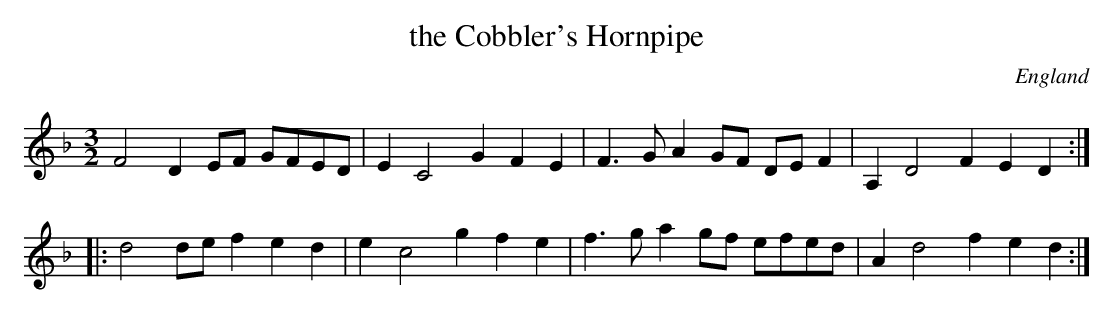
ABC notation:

X:1
T:the Cobbler's Hornpipe
M:3/2
O:England
K:F major
F4 D2EF GFED| E2C4G2 F2E2| F3G A2GF DEF2| A,2D4F2 E2D2::
d4 def2 e2d2| e2c4g2 f2e2| f3g a2gf efed| A2d4f2 e2d2:|
